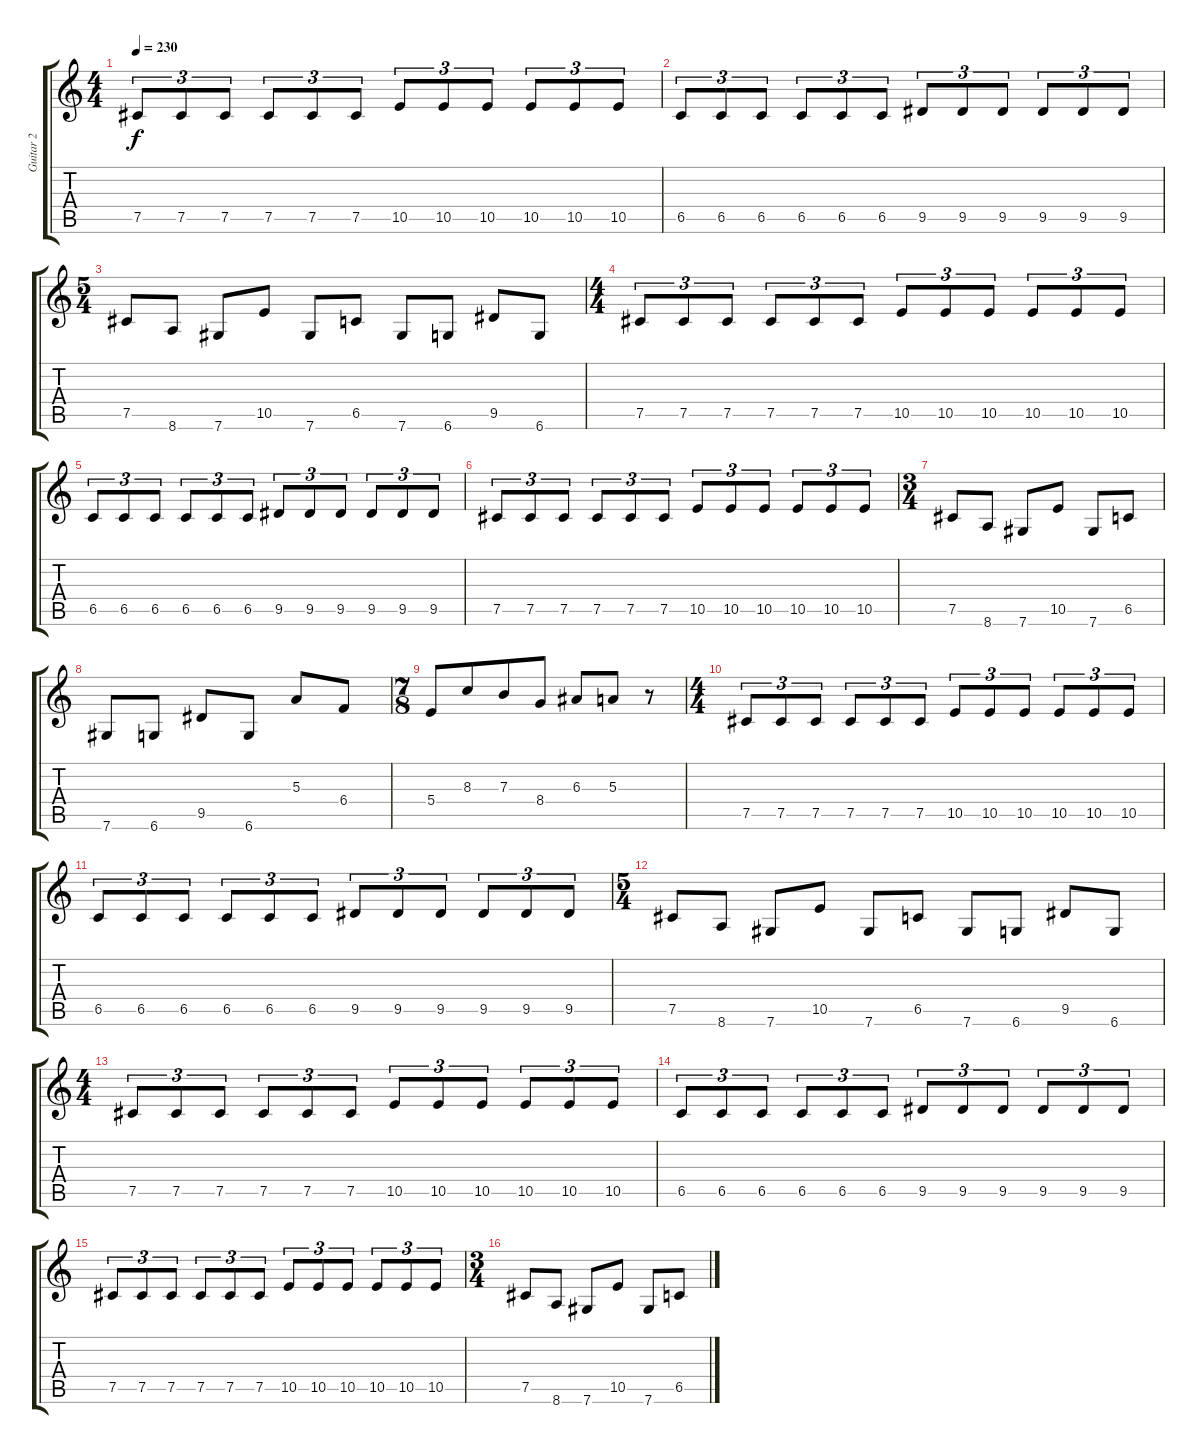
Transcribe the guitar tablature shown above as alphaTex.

\track ("Guitar 2" "Guitar 2") {instrument overdrivenguitar}
\staff {score tabs}
\tuning (Db4 Ab3 E3 B2 Gb2 Db2) {hide}
\ts (4 4)
\tempo 230
\clef g2
\ks c
7.5.8{tu (3 2) dy f} 7.5.8{tu (3 2)} 7.5.8{tu (3 2)} 7.5.8{tu (3 2)} 7.5.8{tu (3 2)} 7.5.8{tu (3 2)} 10.5.8{tu (3 2)} 10.5.8{tu (3 2)} 10.5.8{tu (3 2)} 10.5.8{tu (3 2)} 10.5.8{tu (3 2)} 10.5.8{tu (3 2)} |
6.5.8{tu (3 2)} 6.5.8{tu (3 2)} 6.5.8{tu (3 2)} 6.5.8{tu (3 2)} 6.5.8{tu (3 2)} 6.5.8{tu (3 2)} 9.5.8{tu (3 2)} 9.5.8{tu (3 2)} 9.5.8{tu (3 2)} 9.5.8{tu (3 2)} 9.5.8{tu (3 2)} 9.5.8{tu (3 2)} |
\ts (5 4)
7.5.8 8.6.8 7.6.8 10.5.8 7.6.8 6.5.8 7.6.8 6.6.8 9.5.8 6.6.8 |
\ts (4 4)
7.5.8{tu (3 2)} 7.5.8{tu (3 2)} 7.5.8{tu (3 2)} 7.5.8{tu (3 2)} 7.5.8{tu (3 2)} 7.5.8{tu (3 2)} 10.5.8{tu (3 2)} 10.5.8{tu (3 2)} 10.5.8{tu (3 2)} 10.5.8{tu (3 2)} 10.5.8{tu (3 2)} 10.5.8{tu (3 2)} |
6.5.8{tu (3 2)} 6.5.8{tu (3 2)} 6.5.8{tu (3 2)} 6.5.8{tu (3 2)} 6.5.8{tu (3 2)} 6.5.8{tu (3 2)} 9.5.8{tu (3 2)} 9.5.8{tu (3 2)} 9.5.8{tu (3 2)} 9.5.8{tu (3 2)} 9.5.8{tu (3 2)} 9.5.8{tu (3 2)} |
7.5.8{tu (3 2)} 7.5.8{tu (3 2)} 7.5.8{tu (3 2)} 7.5.8{tu (3 2)} 7.5.8{tu (3 2)} 7.5.8{tu (3 2)} 10.5.8{tu (3 2)} 10.5.8{tu (3 2)} 10.5.8{tu (3 2)} 10.5.8{tu (3 2)} 10.5.8{tu (3 2)} 10.5.8{tu (3 2)} |
\ts (3 4)
7.5.8 8.6.8 7.6.8 10.5.8 7.6.8 6.5.8 |
7.6.8 6.6.8 9.5.8 6.6.8 5.3.8 6.4.8 |
\ts (7 8)
5.4.8 8.3.8 7.3.8 8.4.8 6.3.8 5.3.8 r.8 |
\ts (4 4)
7.5.8{tu (3 2)} 7.5.8{tu (3 2)} 7.5.8{tu (3 2)} 7.5.8{tu (3 2)} 7.5.8{tu (3 2)} 7.5.8{tu (3 2)} 10.5.8{tu (3 2)} 10.5.8{tu (3 2)} 10.5.8{tu (3 2)} 10.5.8{tu (3 2)} 10.5.8{tu (3 2)} 10.5.8{tu (3 2)} |
6.5.8{tu (3 2)} 6.5.8{tu (3 2)} 6.5.8{tu (3 2)} 6.5.8{tu (3 2)} 6.5.8{tu (3 2)} 6.5.8{tu (3 2)} 9.5.8{tu (3 2)} 9.5.8{tu (3 2)} 9.5.8{tu (3 2)} 9.5.8{tu (3 2)} 9.5.8{tu (3 2)} 9.5.8{tu (3 2)} |
\ts (5 4)
7.5.8 8.6.8 7.6.8 10.5.8 7.6.8 6.5.8 7.6.8 6.6.8 9.5.8 6.6.8 |
\ts (4 4)
7.5.8{tu (3 2)} 7.5.8{tu (3 2)} 7.5.8{tu (3 2)} 7.5.8{tu (3 2)} 7.5.8{tu (3 2)} 7.5.8{tu (3 2)} 10.5.8{tu (3 2)} 10.5.8{tu (3 2)} 10.5.8{tu (3 2)} 10.5.8{tu (3 2)} 10.5.8{tu (3 2)} 10.5.8{tu (3 2)} |
6.5.8{tu (3 2)} 6.5.8{tu (3 2)} 6.5.8{tu (3 2)} 6.5.8{tu (3 2)} 6.5.8{tu (3 2)} 6.5.8{tu (3 2)} 9.5.8{tu (3 2)} 9.5.8{tu (3 2)} 9.5.8{tu (3 2)} 9.5.8{tu (3 2)} 9.5.8{tu (3 2)} 9.5.8{tu (3 2)} |
7.5.8{tu (3 2)} 7.5.8{tu (3 2)} 7.5.8{tu (3 2)} 7.5.8{tu (3 2)} 7.5.8{tu (3 2)} 7.5.8{tu (3 2)} 10.5.8{tu (3 2)} 10.5.8{tu (3 2)} 10.5.8{tu (3 2)} 10.5.8{tu (3 2)} 10.5.8{tu (3 2)} 10.5.8{tu (3 2)} |
\ts (3 4)
7.5.8 8.6.8 7.6.8 10.5.8 7.6.8 6.5.8
